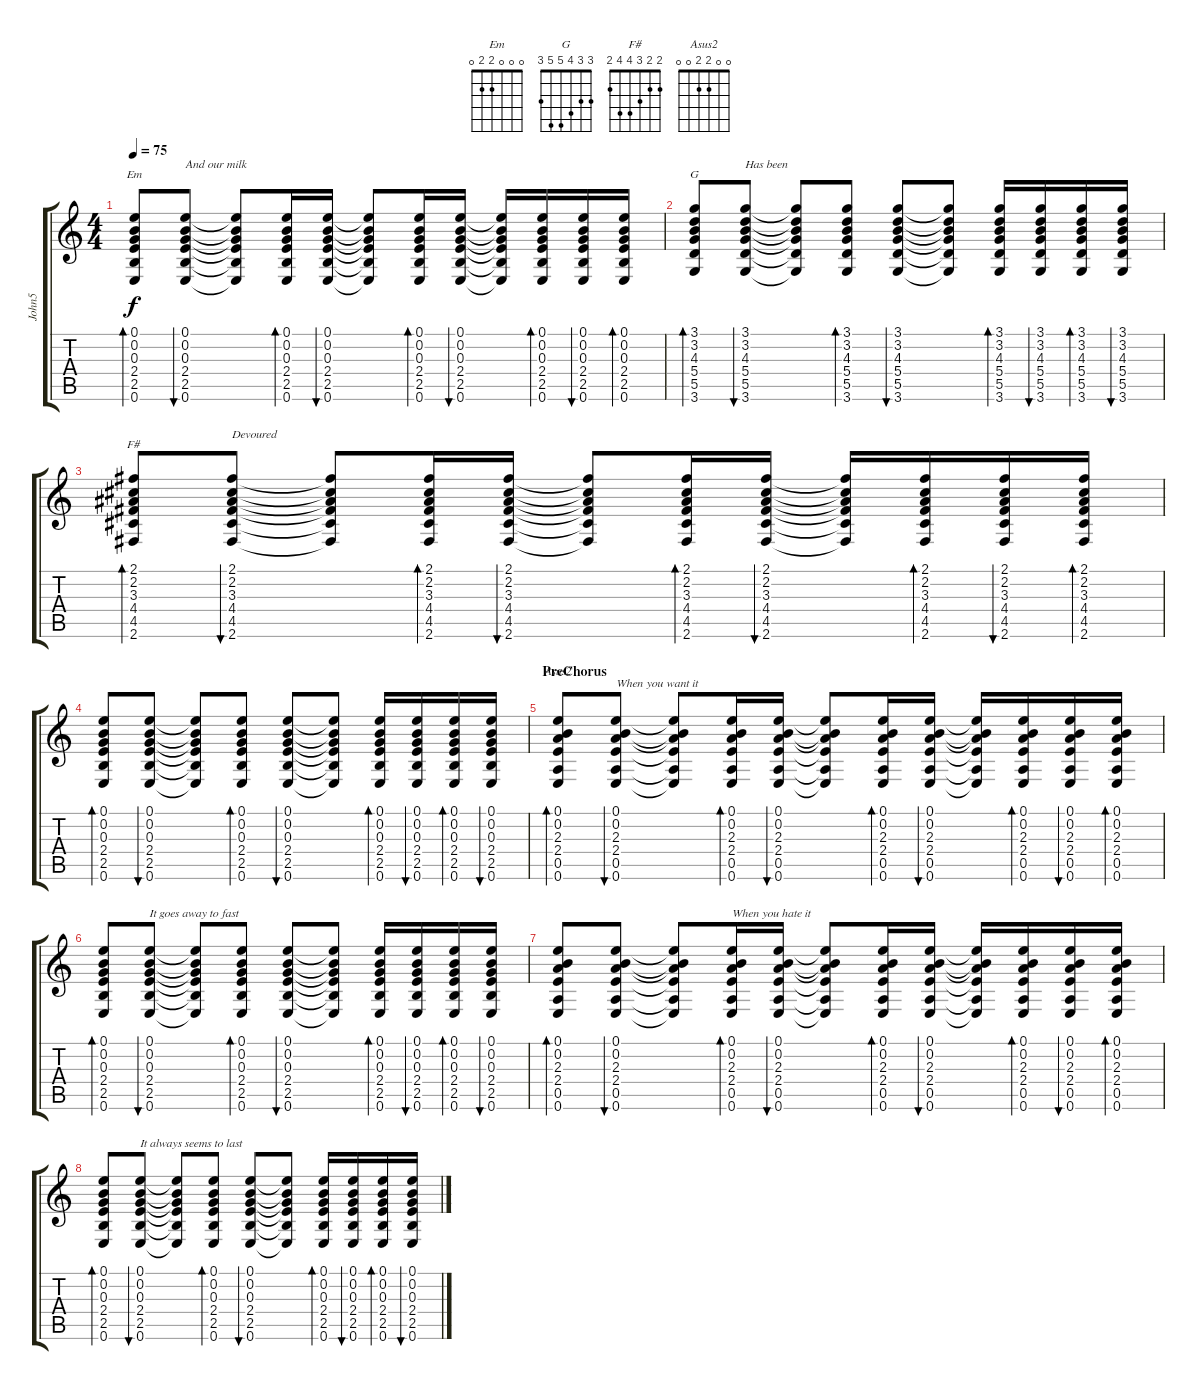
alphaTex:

\track ("John5" "John5") {instrument acousticguitarsteel}
\staff {score tabs}
\tuning (E4 B3 G3 D3 A2 E2) {hide}
\chord ("Em" 0 0 0 2 2 0)
\chord ("G" 3 3 4 5 5 3)
\chord ("F#" 2 2 3 4 4 2)
\chord ("Asus2" 0 0 2 2 0 0)
\ts (4 4)
\tempo 75
\clef g2
\ks c
(0.1 0.2 0.3 2.4 2.5 0.6).8{bd 30 ch "Em" dy f} (0.1 0.2 0.3 2.4 2.5 0.6).8{bu 30 txt "And our milk"} (0.1{t} 0.2{t} 0.3{t} 2.4{t} 2.5{t} 0.6{t}).8 (0.1 0.2 0.3 2.4 2.5 0.6).16{bd 30} (0.1 0.2 0.3 2.4 2.5 0.6).16{bu 30} (0.1{t} 0.2{t} 0.3{t} 2.4{t} 2.5{t} 0.6{t}).8 (0.1 0.2 0.3 2.4 2.5 0.6).16{bd 60} (0.1 0.2 0.3 2.4 2.5 0.6).16{bu 60} (0.1{t} 0.2{t} 0.3{t} 2.4{t} 2.5{t} 0.6{t}).16 (0.1 0.2 0.3 2.4 2.5 0.6).16{bd 30} (0.1 0.2 0.3 2.4 2.5 0.6).16{bu 30} (0.1 0.2 0.3 2.4 2.5 0.6).16{bd 30} |
(3.1 3.2 4.3 5.4 5.5 3.6).8{bd 30 ch "G"} (3.1 3.2 4.3 5.4 5.5 3.6).8{bu 30 txt "Has been"} (3.1{t} 3.2{t} 4.3{t} 5.4{t} 5.5{t} 3.6{t}).8 (3.1 3.2 4.3 5.4 5.5 3.6).8{bd 30} (3.1 3.2 4.3 5.4 5.5 3.6).8{bu 30} (3.1{t} 3.2{t} 4.3{t} 5.4{t} 5.5{t} 3.6{t}).8 (3.1 3.2 4.3 5.4 5.5 3.6).16{bd 30} (3.1 3.2 4.3 5.4 5.5 3.6).16{bu 30} (3.1 3.2 4.3 5.4 5.5 3.6).16{bd 30} (3.1 3.2 4.3 5.4 5.5 3.6).16{bu 30} |
(2.1 2.2 3.3 4.4 4.5 2.6).8{bd 30 ch "F#"} (2.1 2.2 3.3 4.4 4.5 2.6).8{bu 30 txt "Devoured"} (2.1{t} 2.2{t} 3.3{t} 4.4{t} 4.5{t} 2.6{t}).8 (2.1 2.2 3.3 4.4 4.5 2.6).16{bd 30} (2.1 2.2 3.3 4.4 4.5 2.6).16{bu 30} (2.1{t} 2.2{t} 3.3{t} 4.4{t} 4.5{t} 2.6{t}).8 (2.1 2.2 3.3 4.4 4.5 2.6).16{bd 60} (2.1 2.2 3.3 4.4 4.5 2.6).16{bu 60} (2.1{t} 2.2{t} 3.3{t} 4.4{t} 4.5{t} 2.6{t}).16 (2.1 2.2 3.3 4.4 4.5 2.6).16{bd 30} (2.1 2.2 3.3 4.4 4.5 2.6).16{bu 30} (2.1 2.2 3.3 4.4 4.5 2.6).16{bd 30} |
(0.1 0.2 0.3 2.4 2.5 0.6).8{bd 30} (0.1 0.2 0.3 2.4 2.5 0.6).8{bu 30} (0.1{t} 0.2{t} 0.3{t} 2.4{t} 2.5{t} 0.6{t}).8 (0.1 0.2 0.3 2.4 2.5 0.6).8{bd 30} (0.1 0.2 0.3 2.4 2.5 0.6).8{bu 30} (0.1{t} 0.2{t} 0.3{t} 2.4{t} 2.5{t} 0.6{t}).8 (0.1 0.2 0.3 2.4 2.5 0.6).16{bd 30} (0.1 0.2 0.3 2.4 2.5 0.6).16{bu 30} (0.1 0.2 0.3 2.4 2.5 0.6).16{bd 30} (0.1 0.2 0.3 2.4 2.5 0.6).16{bu 30} |
\section ("" "PreChorus")
(0.1 0.2 2.3 2.4 0.5 0.6).8{bd 30 ch "Asus2"} (0.1 0.2 2.3 2.4 0.5 0.6).8{bu 30 txt "When you want it"} (0.1{t} 0.2{t} 2.3{t} 2.4{t} 0.5{t} 0.6{t}).8 (0.1 0.2 2.3 2.4 0.5 0.6).16{bd 30} (0.1 0.2 2.3 2.4 0.5 0.6).16{bu 30} (0.1{t} 0.2{t} 2.3{t} 2.4{t} 0.5{t} 0.6{t}).8 (0.1 0.2 2.3 2.4 0.5 0.6).16{bd 60} (0.1 0.2 2.3 2.4 0.5 0.6).16{bu 60} (0.1{t} 0.2{t} 2.3{t} 2.4{t} 0.5{t} 0.6{t}).16 (0.1 0.2 2.3 2.4 0.5 0.6).16{bd 30} (0.1 0.2 2.3 2.4 0.5 0.6).16{bu 30} (0.1 0.2 2.3 2.4 0.5 0.6).16{bd 30} |
(0.1 0.2 0.3 2.4 2.5 0.6).8{bd 30} (0.1 0.2 0.3 2.4 2.5 0.6).8{bu 30 txt "It goes away to fast"} (0.1{t} 0.2{t} 0.3{t} 2.4{t} 2.5{t} 0.6{t}).8 (0.1 0.2 0.3 2.4 2.5 0.6).8{bd 30} (0.1 0.2 0.3 2.4 2.5 0.6).8{bu 30} (0.1{t} 0.2{t} 0.3{t} 2.4{t} 2.5{t} 0.6{t}).8 (0.1 0.2 0.3 2.4 2.5 0.6).16{bd 30} (0.1 0.2 0.3 2.4 2.5 0.6).16{bu 30} (0.1 0.2 0.3 2.4 2.5 0.6).16{bd 30} (0.1 0.2 0.3 2.4 2.5 0.6).16{bu 30} |
(0.1 0.2 2.3 2.4 0.5 0.6).8{bd 30} (0.1 0.2 2.3 2.4 0.5 0.6).8{bu 30} (0.1{t} 0.2{t} 2.3{t} 2.4{t} 0.5{t} 0.6{t}).8 (0.1 0.2 2.3 2.4 0.5 0.6).16{bd 30 txt "When you hate it"} (0.1 0.2 2.3 2.4 0.5 0.6).16{bu 30} (0.1{t} 0.2{t} 2.3{t} 2.4{t} 0.5{t} 0.6{t}).8 (0.1 0.2 2.3 2.4 0.5 0.6).16{bd 60} (0.1 0.2 2.3 2.4 0.5 0.6).16{bu 60} (0.1{t} 0.2{t} 2.3{t} 2.4{t} 0.5{t} 0.6{t}).16 (0.1 0.2 2.3 2.4 0.5 0.6).16{bd 30} (0.1 0.2 2.3 2.4 0.5 0.6).16{bu 30} (0.1 0.2 2.3 2.4 0.5 0.6).16{bd 30} |
(0.1 0.2 0.3 2.4 2.5 0.6).8{bd 30} (0.1 0.2 0.3 2.4 2.5 0.6).8{bu 30 txt "It always seems to last"} (0.1{t} 0.2{t} 0.3{t} 2.4{t} 2.5{t} 0.6{t}).8 (0.1 0.2 0.3 2.4 2.5 0.6).8{bd 30} (0.1 0.2 0.3 2.4 2.5 0.6).8{bu 30} (0.1{t} 0.2{t} 0.3{t} 2.4{t} 2.5{t} 0.6{t}).8 (0.1 0.2 0.3 2.4 2.5 0.6).16{bd 30} (0.1 0.2 0.3 2.4 2.5 0.6).16{bu 30} (0.1 0.2 0.3 2.4 2.5 0.6).16{bd 30} (0.1 0.2 0.3 2.4 2.5 0.6).16{bu 30}
